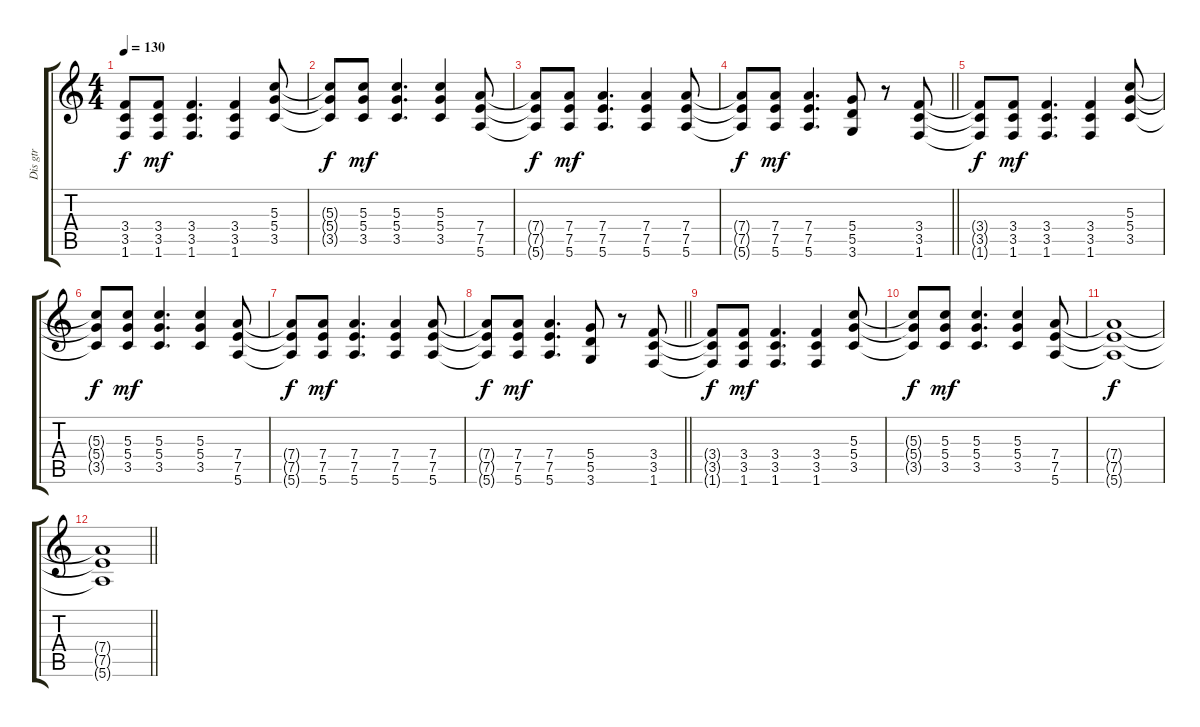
\track ("Dis gtr" "Dis gtr") {instrument distortionguitar}
\staff {score tabs}
\tuning (E4 B3 G3 D3 A2 E2) {hide}
\ts (4 4)
\tempo 130
\clef g2
\ks c
(3.4{t} 3.5{t} 1.6{t}).8{dy f} (3.4 3.5 1.6).8{dy mf} (3.4 3.5 1.6).4{d} (3.4 3.5 1.6).4 (5.3 5.4 3.5).8 |
(5.3{t} 5.4{t} 3.5{t}).8{dy f} (5.3 5.4 3.5).8{dy mf} (5.3 5.4 3.5).4{d} (5.3 5.4 3.5).4 (7.4 7.5 5.6).8 |
(7.4{t} 7.5{t} 5.6{t}).8{dy f} (7.4 7.5 5.6).8{dy mf} (7.4 7.5 5.6).4{d} (7.4 7.5 5.6).4 (7.4 7.5 5.6).8 |
\barLineRight lightlight
(7.4{t} 7.5{t} 5.6{t}).8{dy f} (7.4 7.5 5.6).8{dy mf} (7.4 7.5 5.6).4{d} (5.4 5.5 3.6).8 r.8 (3.4 3.5 1.6).8 |
(3.4{t} 3.5{t} 1.6{t}).8{dy f} (3.4 3.5 1.6).8{dy mf} (3.4 3.5 1.6).4{d} (3.4 3.5 1.6).4 (5.3 5.4 3.5).8 |
(5.3{t} 5.4{t} 3.5{t}).8{dy f} (5.3 5.4 3.5).8{dy mf} (5.3 5.4 3.5).4{d} (5.3 5.4 3.5).4 (7.4 7.5 5.6).8 |
(7.4{t} 7.5{t} 5.6{t}).8{dy f} (7.4 7.5 5.6).8{dy mf} (7.4 7.5 5.6).4{d} (7.4 7.5 5.6).4 (7.4 7.5 5.6).8 |
\barLineRight lightlight
(7.4{t} 7.5{t} 5.6{t}).8{dy f} (7.4 7.5 5.6).8{dy mf} (7.4 7.5 5.6).4{d} (5.4 5.5 3.6).8 r.8 (3.4 3.5 1.6).8 |
(3.4{t} 3.5{t} 1.6{t}).8{dy f} (3.4 3.5 1.6).8{dy mf} (3.4 3.5 1.6).4{d} (3.4 3.5 1.6).4 (5.3 5.4 3.5).8 |
(5.3{t} 5.4{t} 3.5{t}).8{dy f} (5.3 5.4 3.5).8{dy mf} (5.3 5.4 3.5).4{d} (5.3 5.4 3.5).4 (7.4 7.5 5.6).8 |
(7.4{t} 7.5{t} 5.6{t}).1{dy f} |
\barLineRight lightlight
(7.4{t} 7.5{t} 5.6{t}).1
